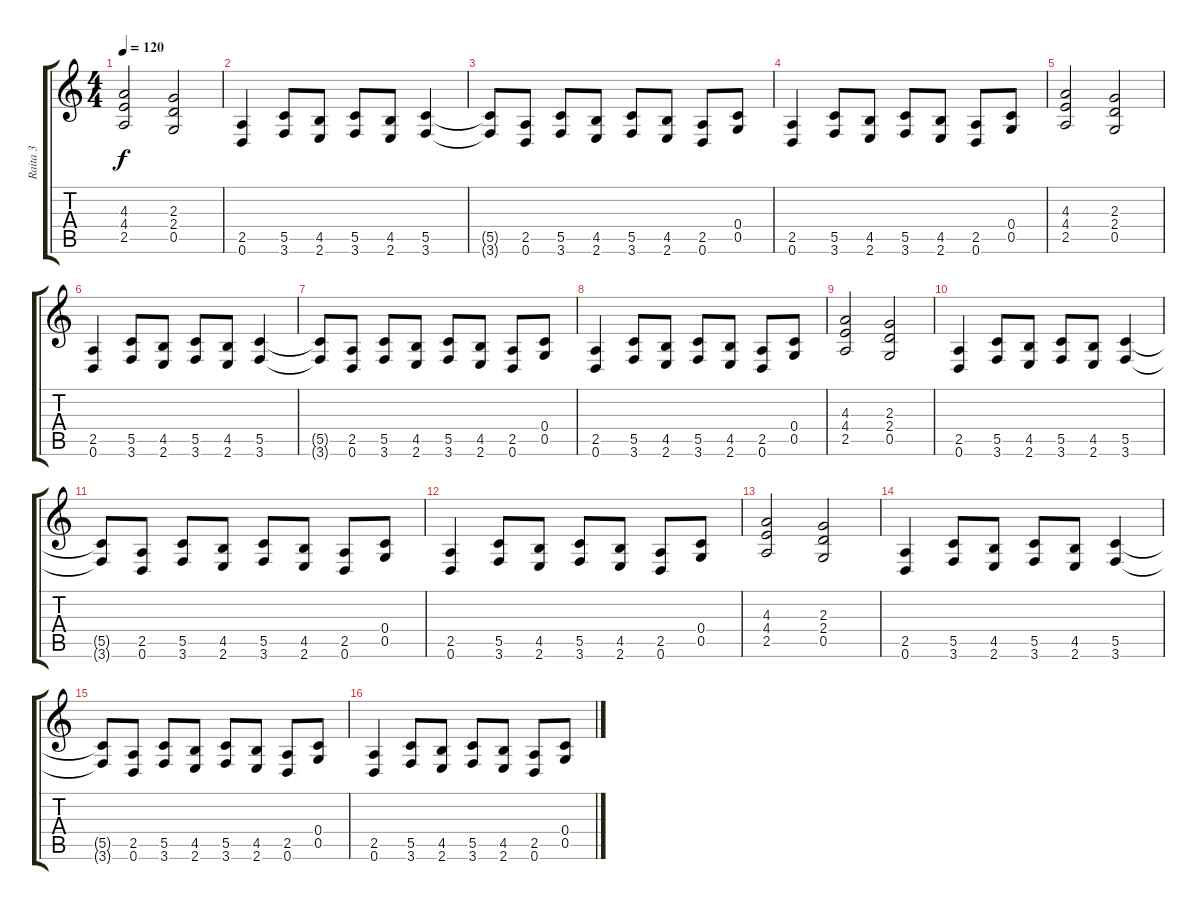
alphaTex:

\track ("Raita 3" "Raita 3") {instrument distortionguitar}
\staff {score tabs}
\tuning (D4 A3 F3 C3 G2 D2) {hide}
\ts (4 4)
\tempo 120
\clef g2
\ks c
(4.3 4.4 2.5).2{dy f} (2.3 2.4 0.5).2 |
(2.5 0.6).4 (5.5 3.6).8 (4.5 2.6).8 (5.5 3.6).8 (4.5 2.6).8 (5.5 3.6).4 |
(5.5{t} 3.6{t}).8 (2.5 0.6).8 (5.5 3.6).8 (4.5 2.6).8 (5.5 3.6).8 (4.5 2.6).8 (2.5 0.6).8 (0.4 0.5).8 |
(2.5 0.6).4 (5.5 3.6).8 (4.5 2.6).8 (5.5 3.6).8 (4.5 2.6).8 (2.5 0.6).8 (0.4 0.5).8 |
(4.3 4.4 2.5).2 (2.3 2.4 0.5).2 |
(2.5 0.6).4 (5.5 3.6).8 (4.5 2.6).8 (5.5 3.6).8 (4.5 2.6).8 (5.5 3.6).4 |
(5.5{t} 3.6{t}).8 (2.5 0.6).8 (5.5 3.6).8 (4.5 2.6).8 (5.5 3.6).8 (4.5 2.6).8 (2.5 0.6).8 (0.4 0.5).8 |
(2.5 0.6).4 (5.5 3.6).8 (4.5 2.6).8 (5.5 3.6).8 (4.5 2.6).8 (2.5 0.6).8 (0.4 0.5).8 |
(4.3 4.4 2.5).2 (2.3 2.4 0.5).2 |
(2.5 0.6).4 (5.5 3.6).8 (4.5 2.6).8 (5.5 3.6).8 (4.5 2.6).8 (5.5 3.6).4 |
(5.5{t} 3.6{t}).8 (2.5 0.6).8 (5.5 3.6).8 (4.5 2.6).8 (5.5 3.6).8 (4.5 2.6).8 (2.5 0.6).8 (0.4 0.5).8 |
(2.5 0.6).4 (5.5 3.6).8 (4.5 2.6).8 (5.5 3.6).8 (4.5 2.6).8 (2.5 0.6).8 (0.4 0.5).8 |
(4.3 4.4 2.5).2 (2.3 2.4 0.5).2 |
(2.5 0.6).4 (5.5 3.6).8 (4.5 2.6).8 (5.5 3.6).8 (4.5 2.6).8 (5.5 3.6).4 |
(5.5{t} 3.6{t}).8 (2.5 0.6).8 (5.5 3.6).8 (4.5 2.6).8 (5.5 3.6).8 (4.5 2.6).8 (2.5 0.6).8 (0.4 0.5).8 |
(2.5 0.6).4 (5.5 3.6).8 (4.5 2.6).8 (5.5 3.6).8 (4.5 2.6).8 (2.5 0.6).8 (0.4 0.5).8
